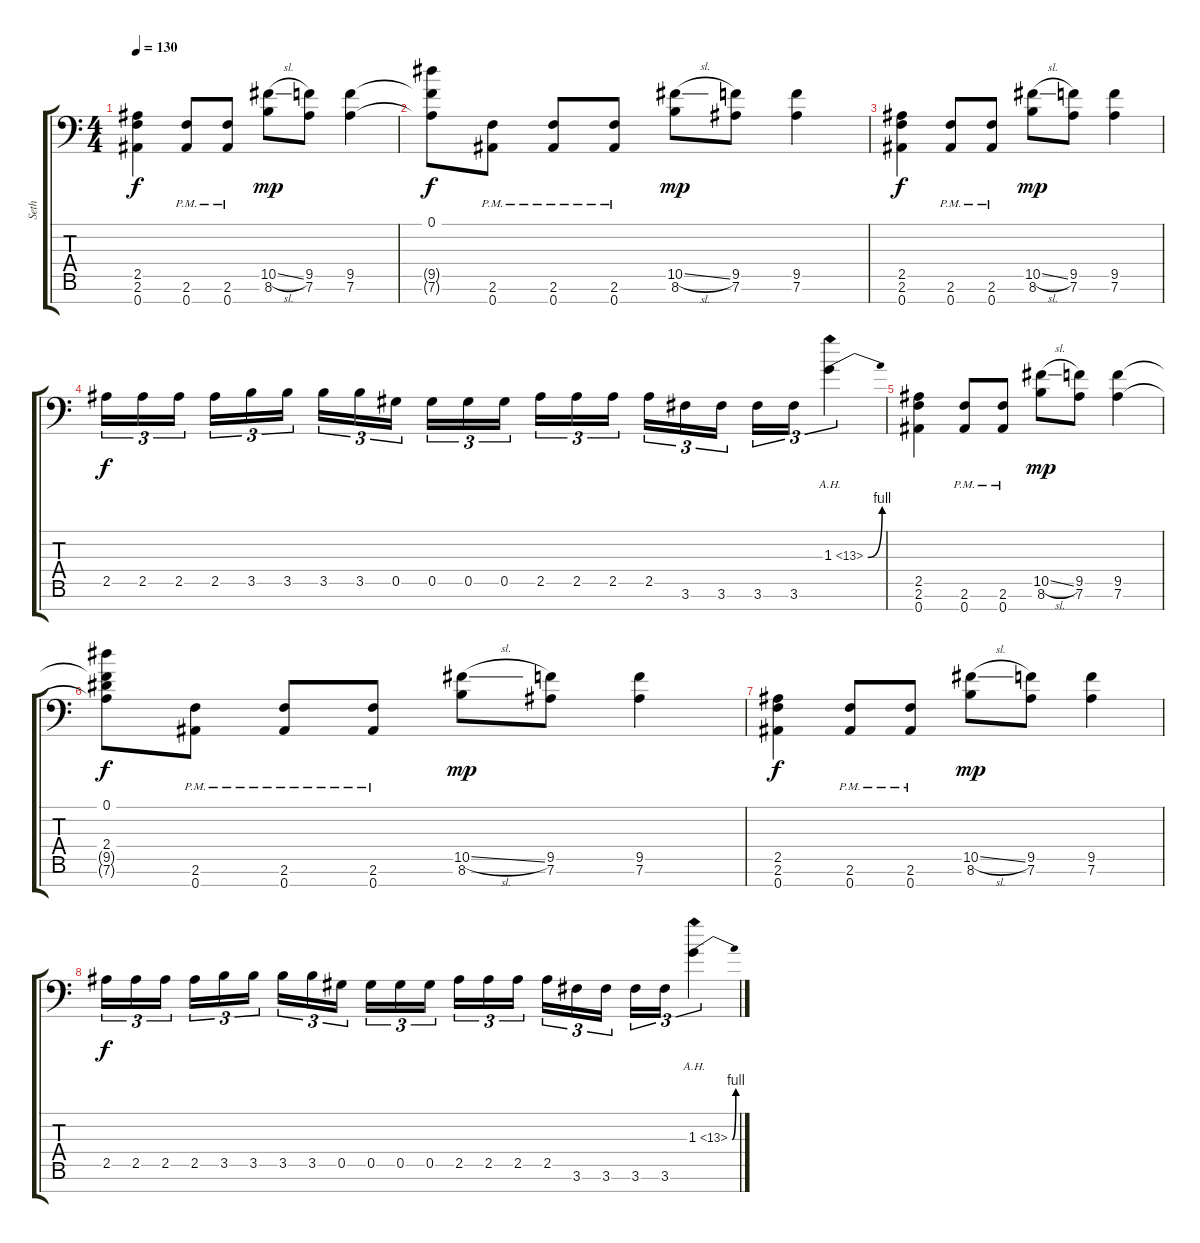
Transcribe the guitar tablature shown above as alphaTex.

\track ("Seth" "Seth") {instrument distortionguitar}
\staff {score tabs}
\tuning (Eb4 Bb3 Gb3 Db3 Ab2 Eb2 Bb1) {hide}
\ts (4 4)
\tempo 130
\clef f4
\ks c
(2.5 2.6 0.7).4{dy f} (2.6{pm} 0.7{pm}).8 (2.6{pm} 0.7{pm}).8 (10.5{sl} 8.6).8{dy mp} (9.5 7.6).8 (9.5 7.6).4 |
(0.1 9.5{t} 7.6{t}).8{dy f} (2.6{pm} 0.7{pm}).8 (2.6{pm} 0.7{pm}).8 (2.6{pm} 0.7{pm}).8 (10.5{sl} 8.6).8{dy mp} (9.5 7.6).8 (9.5 7.6).4 |
(2.5 2.6 0.7).4{dy f} (2.6{pm} 0.7{pm}).8 (2.6{pm} 0.7{pm}).8 (10.5{sl} 8.6).8{dy mp} (9.5 7.6).8 (9.5 7.6).4 |
2.5.16{tu (3 2) dy f} 2.5.16{tu (3 2)} 2.5.16{tu (3 2) beam splitsecondary} 2.5.16{tu (3 2)} 3.5.16{tu (3 2)} 3.5.16{tu (3 2)} 3.5.16{tu (3 2)} 3.5.16{tu (3 2)} 0.5.16{tu (3 2) beam splitsecondary} 0.5.16{tu (3 2)} 0.5.16{tu (3 2)} 0.5.16{tu (3 2)} 2.5.16{tu (3 2)} 2.5.16{tu (3 2)} 2.5.16{tu (3 2) beam splitsecondary} 2.5.16{tu (3 2)} 3.6.16{tu (3 2)} 3.6.16{tu (3 2)} 3.6.16{tu (3 2)} 3.6.16{tu (3 2)} 1.3{be (bend 0 0 60 4) ah 12}.4{tu (3 2)} |
(2.5 2.6 0.7).4 (2.6{pm} 0.7{pm}).8 (2.6{pm} 0.7{pm}).8 (10.5{sl} 8.6).8{dy mp} (9.5 7.6).8 (9.5 7.6).4 |
(0.1 2.4 9.5{t} 7.6{t}).8{dy f} (2.6{pm} 0.7{pm}).8 (2.6{pm} 0.7{pm}).8 (2.6{pm} 0.7{pm}).8 (10.5{sl} 8.6).8{dy mp} (9.5 7.6).8 (9.5 7.6).4 |
(2.5 2.6 0.7).4{dy f} (2.6{pm} 0.7{pm}).8 (2.6{pm} 0.7{pm}).8 (10.5{sl} 8.6).8{dy mp} (9.5 7.6).8 (9.5 7.6).4 |
2.5.16{tu (3 2) dy f} 2.5.16{tu (3 2)} 2.5.16{tu (3 2) beam splitsecondary} 2.5.16{tu (3 2)} 3.5.16{tu (3 2)} 3.5.16{tu (3 2)} 3.5.16{tu (3 2)} 3.5.16{tu (3 2)} 0.5.16{tu (3 2) beam splitsecondary} 0.5.16{tu (3 2)} 0.5.16{tu (3 2)} 0.5.16{tu (3 2)} 2.5.16{tu (3 2)} 2.5.16{tu (3 2)} 2.5.16{tu (3 2) beam splitsecondary} 2.5.16{tu (3 2)} 3.6.16{tu (3 2)} 3.6.16{tu (3 2)} 3.6.16{tu (3 2)} 3.6.16{tu (3 2)} 1.3{be (bend 0 0 60 4) ah 12}.4{tu (3 2)}
